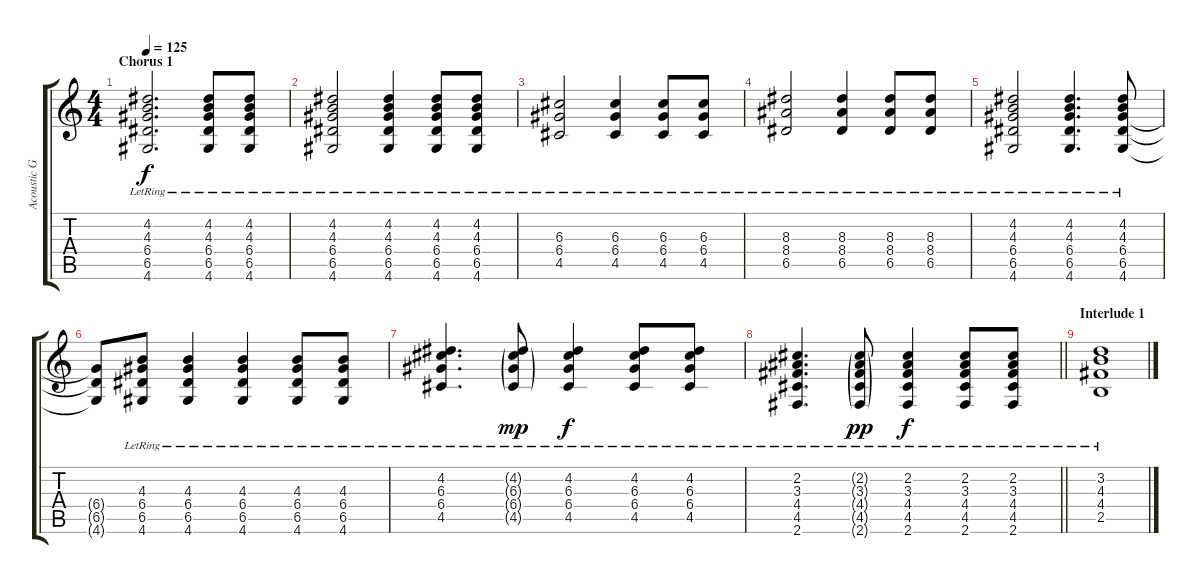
\track ("Acoustic Guitar 1" "Acoustic G") {instrument acousticguitarsteel}
\staff {score tabs}
\tuning (E4 B3 G3 D3 A2 E2) {hide}
\ts (4 4)
\section ("" "Chorus 1")
\tempo 125
\clef g2
\ks c
(4.2{lr} 4.3{lr} 6.4{lr} 6.5{lr} 4.6{lr}).2{d dy f} (4.2{lr} 4.3{lr} 6.4{lr} 6.5{lr} 4.6{lr}).8 (4.2{lr} 4.3{lr} 6.4{lr} 6.5{lr} 4.6{lr}).8 |
(4.2{lr} 4.3{lr} 6.4{lr} 6.5{lr} 4.6{lr}).2 (4.2{lr} 4.3{lr} 6.4{lr} 6.5{lr} 4.6{lr}).4 (4.2{lr} 4.3{lr} 6.4{lr} 6.5{lr} 4.6{lr}).8 (4.2{lr} 4.3{lr} 6.4{lr} 6.5{lr} 4.6{lr}).8 |
(6.3{lr} 6.4{lr} 4.5{lr}).2 (6.3{lr} 6.4{lr} 4.5{lr}).4 (6.3{lr} 6.4{lr} 4.5{lr}).8 (6.3{lr} 6.4{lr} 4.5{lr}).8 |
(8.3{lr} 8.4{lr} 6.5{lr}).2 (8.3{lr} 8.4{lr} 6.5{lr}).4 (8.3{lr} 8.4{lr} 6.5{lr}).8 (8.3{lr} 8.4{lr} 6.5{lr}).8 |
(4.2{lr} 4.3{lr} 6.4{lr} 6.5{lr} 4.6{lr}).2 (4.2{lr} 4.3{lr} 6.4{lr} 6.5{lr} 4.6{lr}).4{d} (4.2{lr} 4.3{lr} 6.4{lr} 6.5{lr} 4.6{lr}).8 |
(6.4{t} 6.5{t} 4.6{t}).8 (4.3{lr} 6.4{lr} 6.5{lr} 4.6{lr}).8 (4.3{lr} 6.4{lr} 6.5{lr} 4.6{lr}).4 (4.3{lr} 6.4{lr} 6.5{lr} 4.6{lr}).4 (4.3{lr} 6.4{lr} 6.5{lr} 4.6{lr}).8 (4.3{lr} 6.4{lr} 6.5{lr} 4.6{lr}).8 |
(4.2{lr} 6.3{lr} 6.4{lr} 4.5{lr}).4{d} (4.2{g lr} 6.3{g lr} 6.4{g lr} 4.5{g lr}).8{dy mp} (4.2{lr} 6.3{lr} 6.4{lr} 4.5{lr}).4{dy f} (4.2{lr} 6.3{lr} 6.4{lr} 4.5{lr}).8 (4.2{lr} 6.3{lr} 6.4{lr} 4.5{lr}).8 |
\barLineRight lightlight
(2.2{lr} 3.3{lr} 4.4{lr} 4.5{lr} 2.6{lr}).4{d} (2.2{g lr} 3.3{g lr} 4.4{g lr} 4.5{g lr} 2.6{g lr}).8{dy pp} (2.2{lr} 3.3{lr} 4.4{lr} 4.5{lr} 2.6{lr}).4{dy f} (2.2{lr} 3.3{lr} 4.4{lr} 4.5{lr} 2.6{lr}).8 (2.2 3.3 4.4 4.5{lr} 2.6).8 |
\section ("" "Interlude 1")
(3.2 4.3 4.4 2.5{lr}).1
